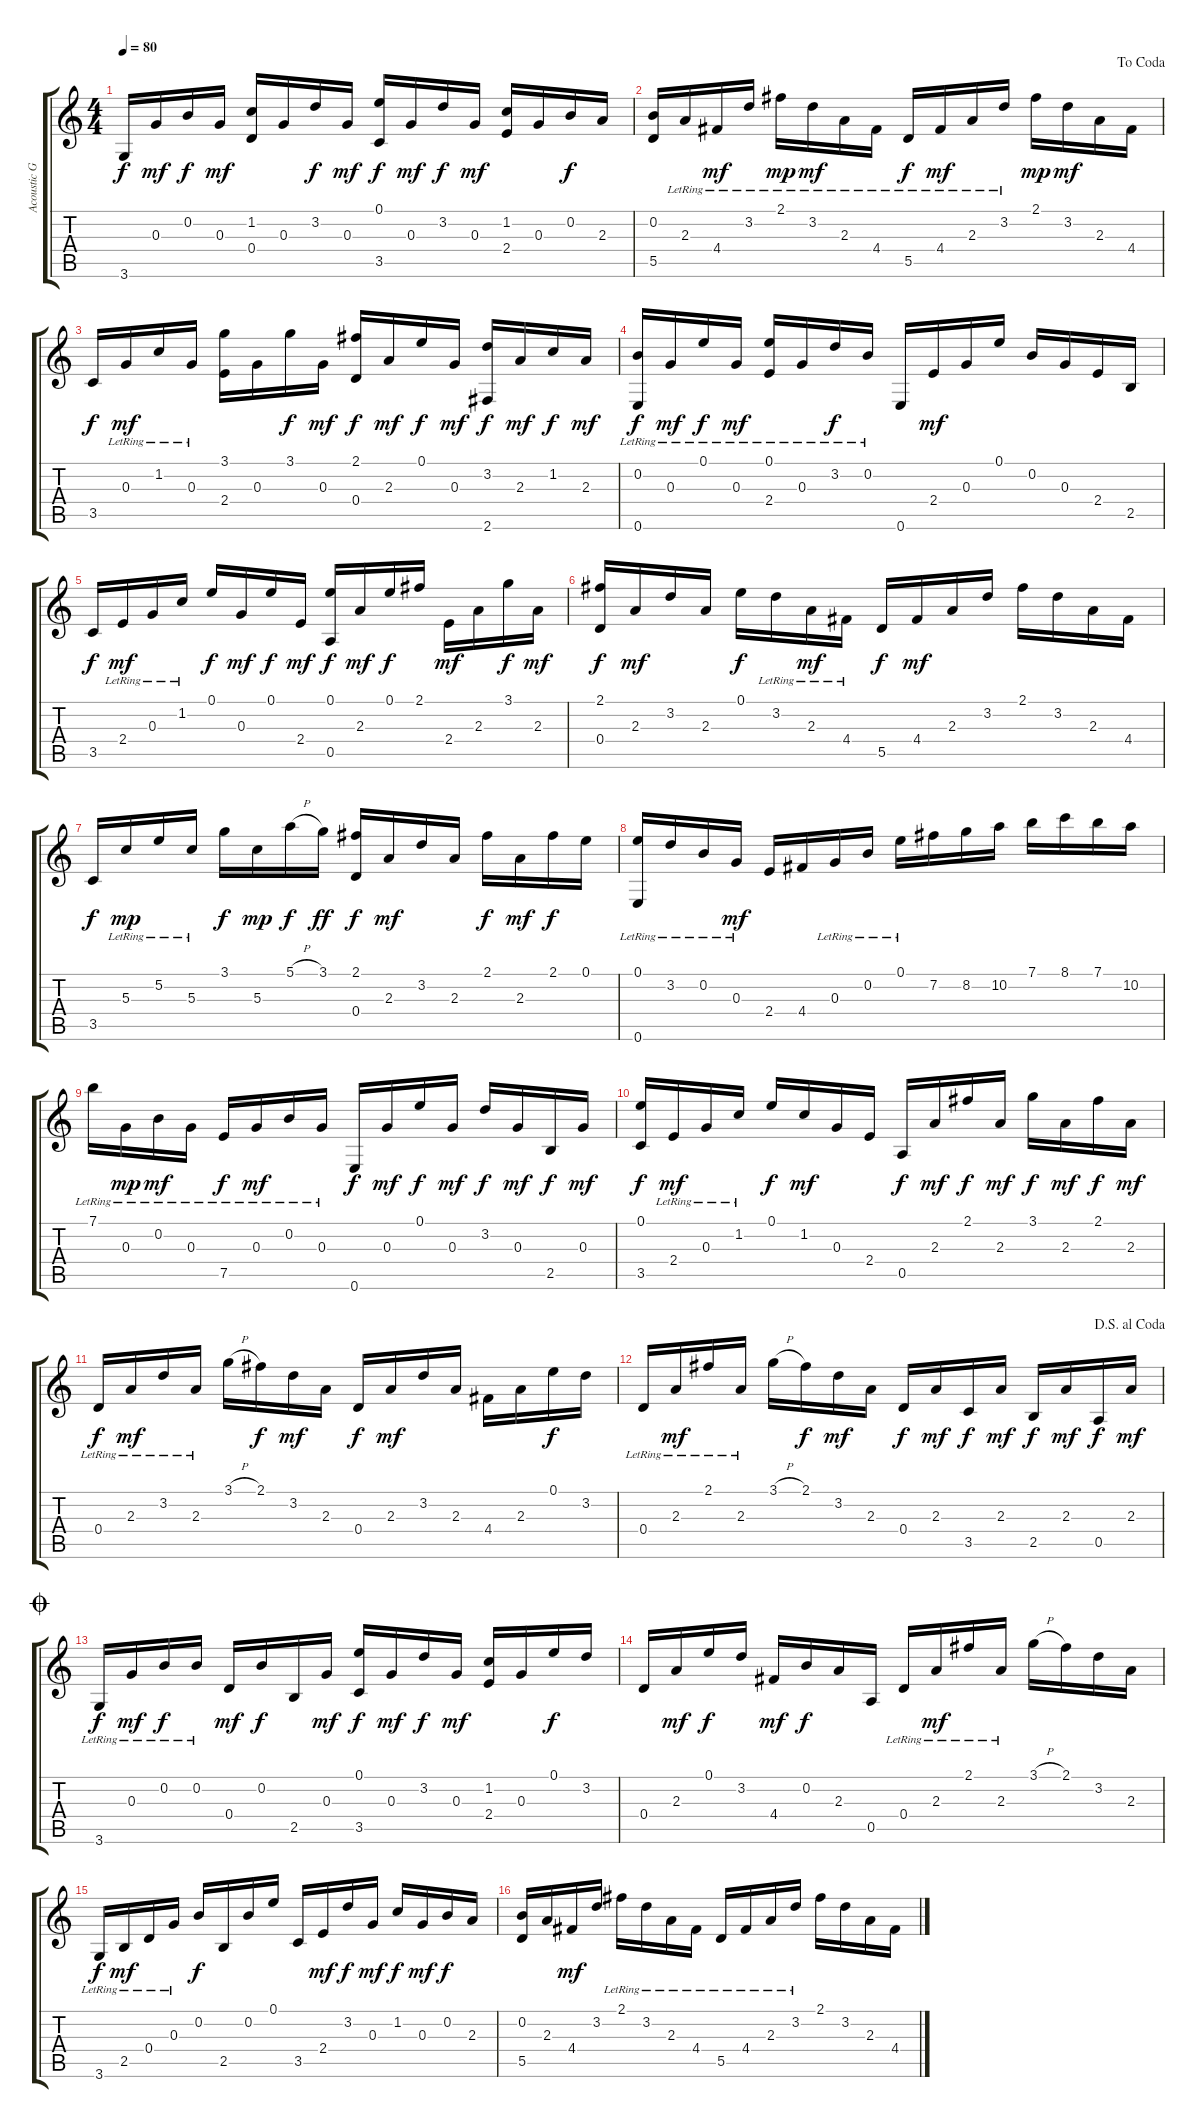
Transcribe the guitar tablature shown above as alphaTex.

\track ("Acoustic Guitar" "Acoustic G") {instrument acousticguitarnylon}
\staff {score tabs}
\tuning (E4 B3 G3 D3 A2 E2) {hide}
\ts (4 4)
\tempo 80
\clef g2
\ks c
3.6.16{dy f} 0.3.16{dy mf} 0.2.16{dy f} 0.3.16{dy mf} (1.2 0.4).16 0.3.16 3.2.16{dy f} 0.3.16{dy mf} (0.1 3.5).16{dy f} 0.3.16{dy mf} 3.2.16{dy f} 0.3.16{dy mf} (1.2 2.4).16 0.3.16 0.2.16{dy f} 2.3.16 |
\jump dacoda
(0.2 5.5).16 2.3{lr}.16 4.4{lr}.16{dy mf} 3.2{lr}.16 2.1{lr}.16{dy mp} 3.2{lr}.16{dy mf} 2.3{lr}.16 4.4{lr}.16 5.5{lr}.16{dy f} 4.4{lr}.16{dy mf} 2.3{lr}.16 3.2{lr}.16 2.1.16{dy mp} 3.2.16{dy mf} 2.3.16 4.4.16 |
3.5.16{dy f} 0.3{lr}.16{dy mf} 1.2{lr}.16 0.3{lr}.16 (3.1 2.4).16 0.3.16 3.1.16{dy f} 0.3.16{dy mf} (2.1 0.4).16{dy f} 2.3.16{dy mf} 0.1.16{dy f} 0.3.16{dy mf} (3.2 2.6).16{dy f} 2.3.16{dy mf} 1.2.16{dy f} 2.3.16{dy mf} |
(0.2{lr} 0.6{lr}).16{dy f} 0.3{lr}.16{dy mf} 0.1{lr}.16{dy f} 0.3{lr}.16{dy mf} (0.1{lr} 2.4{lr}).16 0.3{lr}.16 3.2{lr}.16{dy f} 0.2{lr}.16 0.6.16 2.4.16{dy mf} 0.3.16 0.1.16 0.2.16 0.3.16 2.4.16 2.5.16 |
3.5.16{dy f} 2.4{lr}.16{dy mf} 0.3{lr}.16 1.2{lr}.16 0.1.16{dy f} 0.3.16{dy mf} 0.1.16{dy f} 2.4.16{dy mf} (0.1 0.5).16{dy f} 2.3.16{dy mf} 0.1.16{dy f} 2.1.16 2.4.16{dy mf} 2.3.16 3.1.16{dy f} 2.3.16{dy mf} |
(2.1 0.4).16{dy f} 2.3.16{dy mf} 3.2.16 2.3.16 0.1.16{dy f} 3.2{lr}.16 2.3{lr}.16{dy mf} 4.4{lr}.16 5.5.16{dy f} 4.4.16{dy mf} 2.3.16 3.2.16 2.1.16 3.2.16 2.3.16 4.4.16 |
3.5.16{dy f} 5.3{lr}.16{dy mp} 5.2{lr}.16 5.3{lr}.16 3.1.16{dy f} 5.3.16{dy mp} 5.1{h}.16{dy f} 3.1.16{dy ff} (2.1 0.4).16{dy f} 2.3.16{dy mf} 3.2.16 2.3.16 2.1.16{dy f} 2.3.16{dy mf} 2.1.16{dy f} 0.1.16 |
(0.1{lr} 0.6{lr}).16 3.2{lr}.16 0.2{lr}.16 0.3{lr}.16{dy mf} 2.4.16 4.4.16 0.3{lr}.16 0.2{lr}.16 0.1{lr}.16 7.2.16 8.2.16 10.2.16 7.1.16 8.1.16 7.1.16 10.2.16 |
7.1{lr}.16 0.3{lr}.16{dy mp} 0.2{lr}.16{dy mf} 0.3{lr}.16 7.5{lr}.16{dy f} 0.3{lr}.16{dy mf} 0.2{lr}.16 0.3{lr}.16 0.6.16{dy f} 0.3.16{dy mf} 0.1.16{dy f} 0.3.16{dy mf} 3.2.16{dy f} 0.3.16{dy mf} 2.5.16{dy f} 0.3.16{dy mf} |
(0.1 3.5).16{dy f} 2.4{lr}.16{dy mf} 0.3{lr}.16 1.2{lr}.16 0.1.16{dy f} 1.2.16{dy mf} 0.3.16 2.4.16 0.5.16{dy f} 2.3.16{dy mf} 2.1.16{dy f} 2.3.16{dy mf} 3.1.16{dy f} 2.3.16{dy mf} 2.1.16{dy f} 2.3.16{dy mf} |
0.4{lr}.16{dy f} 2.3{lr}.16{dy mf} 3.2{lr}.16 2.3{lr}.16 3.1{h}.16 2.1.16{dy f} 3.2.16{dy mf} 2.3.16 0.4.16{dy f} 2.3.16{dy mf} 3.2.16 2.3.16 4.4.16 2.3.16 0.1.16{dy f} 3.2.16 |
\jump dalsegnoalcoda
0.4{lr}.16 2.3{lr}.16{dy mf} 2.1{lr}.16 2.3{lr}.16 3.1{h}.16 2.1.16{dy f} 3.2.16{dy mf} 2.3.16 0.4.16{dy f} 2.3.16{dy mf} 3.5.16{dy f} 2.3.16{dy mf} 2.5.16{dy f} 2.3.16{dy mf} 0.5.16{dy f} 2.3.16{dy mf} |
\jump coda
3.6{lr}.16{dy f} 0.3{lr}.16{dy mf} 0.2{lr}.16{dy f} 0.2{lr}.16 0.4.16{dy mf} 0.2.16{dy f} 2.5.16 0.3.16{dy mf} (0.1 3.5).16{dy f} 0.3.16{dy mf} 3.2.16{dy f} 0.3.16{dy mf} (1.2 2.4).16 0.3.16 0.1.16{dy f} 3.2.16 |
0.4.16 2.3.16{dy mf} 0.1.16{dy f} 3.2.16 4.4.16{dy mf} 0.2.16{dy f} 2.3.16 0.5.16 0.4{lr}.16 2.3{lr}.16{dy mf} 2.1{lr}.16 2.3{lr}.16 3.1{h}.16 2.1.16 3.2.16 2.3.16 |
3.6{lr}.16{dy f} 2.5{lr}.16{dy mf} 0.4{lr}.16 0.3{lr}.16 0.2.16{dy f} 2.5.16 0.2.16 0.1.16 3.5.16 2.4.16{dy mf} 3.2.16{dy f} 0.3.16{dy mf} 1.2.16{dy f} 0.3.16{dy mf} 0.2.16{dy f} 2.3.16 |
(0.2 5.5).16 2.3.16 4.4.16{dy mf} 3.2.16 2.1{lr}.16 3.2{lr}.16 2.3{lr}.16 4.4{lr}.16 5.5{lr}.16 4.4{lr}.16 2.3{lr}.16 3.2{lr}.16 2.1.16 3.2.16 2.3.16 4.4.16
